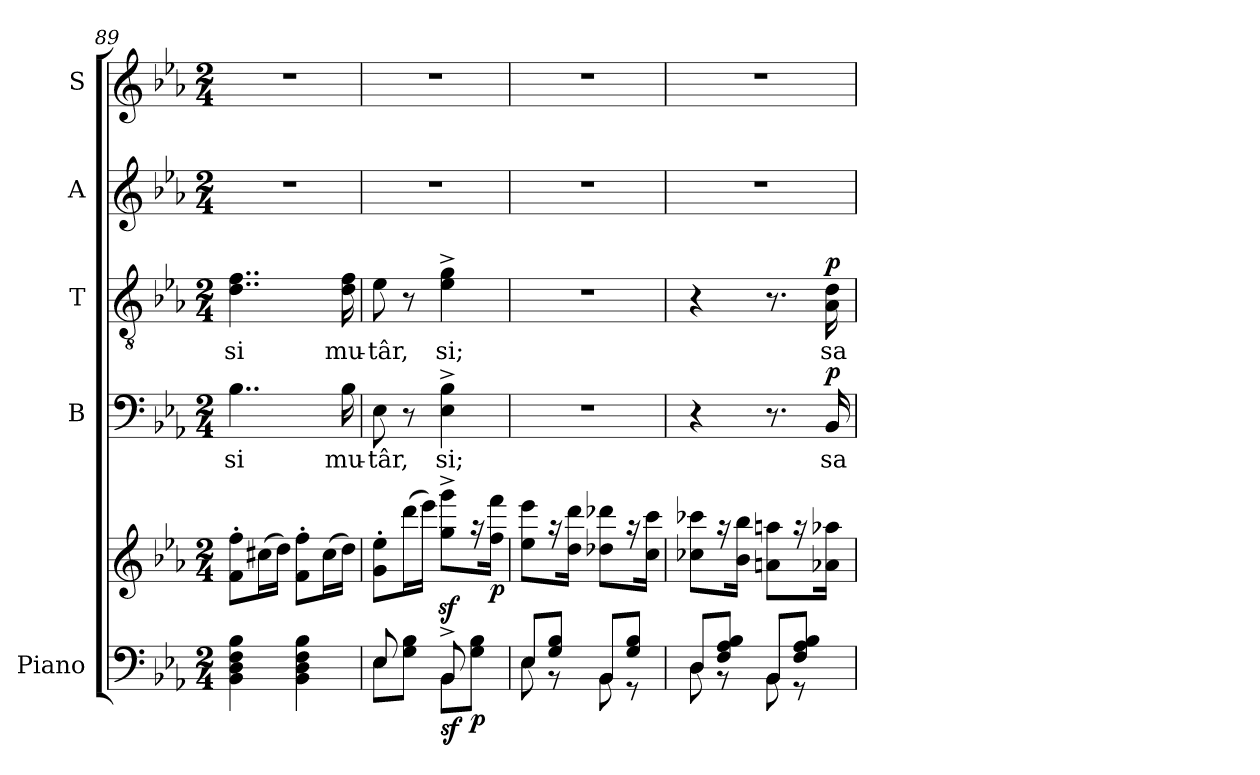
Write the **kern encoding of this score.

**kern	**kern	**dynam	**kern	**text	**dynam	**kern	**text	**dynam	**kern	**kern
*part5	*part5	*part5	*part4	*part4	*part4	*part3	*part3	*part3	*part2	*part1
*staff6	*staff5	*staff5/6	*staff4	*staff4	*staff4	*staff3	*staff3	*staff3	*staff2	*staff1
*I"Piano	*	*	*I"B	*	*	*I"T	*	*	*I"A	*I"S
*I'Pno	*	*	*I'B	*	*	*I'T	*	*	*I'A	*I'S
*clefF4	*clefG2	*	*clefF4	*	*	*clefGv2	*	*	*clefG2	*clefG2
*k[b-e-a-]	*k[b-e-a-]	*	*k[b-e-a-]	*	*	*k[b-e-a-]	*	*	*k[b-e-a-]	*k[b-e-a-]
*M2/4	*M2/4	*	*M2/4	*	*	*M2/4	*	*	*M2/4	*M2/4
=89	=89	=89	=89	=89	=89	=89	=89	=89	=89	=89
!	!	!	!	!LO:LY:b	!	!	!LO:LY:b	!	!	!
4BB-\ 4D\ 4F\ 4B-\	8f\' 8ff\'L	.	4..B-\	si	.	4..d!\ 4..f\	si	.	2r	2r
.	(>16cc#X\L	.	.	.	.	.	.	.	.	.
.	16dd\JJ)	.	.	.	.	.	.	.	.	.
4BB-\ 4D\ 4F\ 4B-\	8f\' 8ff\'L	.	.	.	.	.	.	.	.	.
.	(>16cc#\L	.	.	.	.	.	.	.	.	.
!	!	!	!	!LO:LY:b	!	!	!LO:LY:b	!	!	!
.	16dd\JJ)	.	16B-\	mu-	.	16d!\ 16f\	mu-	.	.	.
=90	=90	=90	=90	=90	=90	=90	=90	=90	=90	=90
*^	*	*	*	*	*	*	*	*	*	*
!	!	!	!	!	!LO:LY:b	!	!	!LO:LY:b	!	!	!
8E-/	8E-\L	8g\' 8ee-\'L	.	8E-\	-târ,	.	8e-\	-târ,	.	2r	2r
8rA	8G\ 8B-\J	(>16ddd\L	.	8r	.	.	8r	.	.	.	.
.	.	16eee-\JJ)	.	.	.	.	.	.	.	.	.
!	!	!	!LO:DY:b=2	!	!LO:LY:b	!	!	!LO:LY:b	!	!	!
8BB-^/	8BB-\L	8gg\z<^ 8ggg\z<^L	sf	4E-\^ 4B-!\^	si;	.	4e-!\^ 4g\^	si;	.	.	.
!	!	!	!LO:DY:b=2	!	!	!	!	!	!	!	!
8rA	8G\ 8B-\J	16raa	p	.	.	.	.	.	.	.	.
!	!	!	!LO:DY:b	!	!	!	!	!	!	!	!
.	.	16ff\ 16fff\Jk	p	.	.	.	.	.	.	.	.
=91	=91	=91	=91	=91	=91	=91	=91	=91	=91	=91	=91
8E-/L	8E-\	8ee-\ 8eee-\L	.	2r	.	.	2r	.	.	2r	2r
8G/ 8B-/J	8r	16raa	.	.	.	.	.	.	.	.	.
.	.	16dd\ 16ddd\Jk	.	.	.	.	.	.	.	.	.
8BB-/L	8BB-\	8dd-X\ 8ddd-X\L	.	.	.	.	.	.	.	.	.
8G/ 8B-/J	8r	16raa	.	.	.	.	.	.	.	.	.
.	.	16cc\ 16ccc\Jk	.	.	.	.	.	.	.	.	.
!!LO:LB:g=z
=92	=92	=92	=92	=92	=92	=92	=92	=92	=92	=92	=92
8D/L	8D\	8cc-X\ 8ccc-X\L	.	4r	.	.	4r	.	.	2r	2r
8F/ 8A-/ 8B-/J	8r	16raa	.	.	.	.	.	.	.	.	.
.	.	16b-\ 16bb-\Jk	.	.	.	.	.	.	.	.	.
8BB-/L	8BB-\	8an\ 8aan\L	.	8.r	.	.	8.r	.	.	.	.
8F/ 8A-/ 8B-/J	8r	16raa	.	.	.	.	.	.	.	.	.
!	!	!	!	!	!LO:LY:b	!LO:DY:a	!	!LO:LY:b	!LO:DY:a	!	!
.	.	16a-X\ 16aa-X\Jk	.	16BB-/	sa-	p	16A-!\ 16d\	sa-	p	.	.
*v	*v	*	*	*	*	*	*	*	*	*	*
=	=	=	=	=	=	=	=	=	=	=
*-	*-	*-	*-	*-	*-	*-	*-	*-	*-	*-
